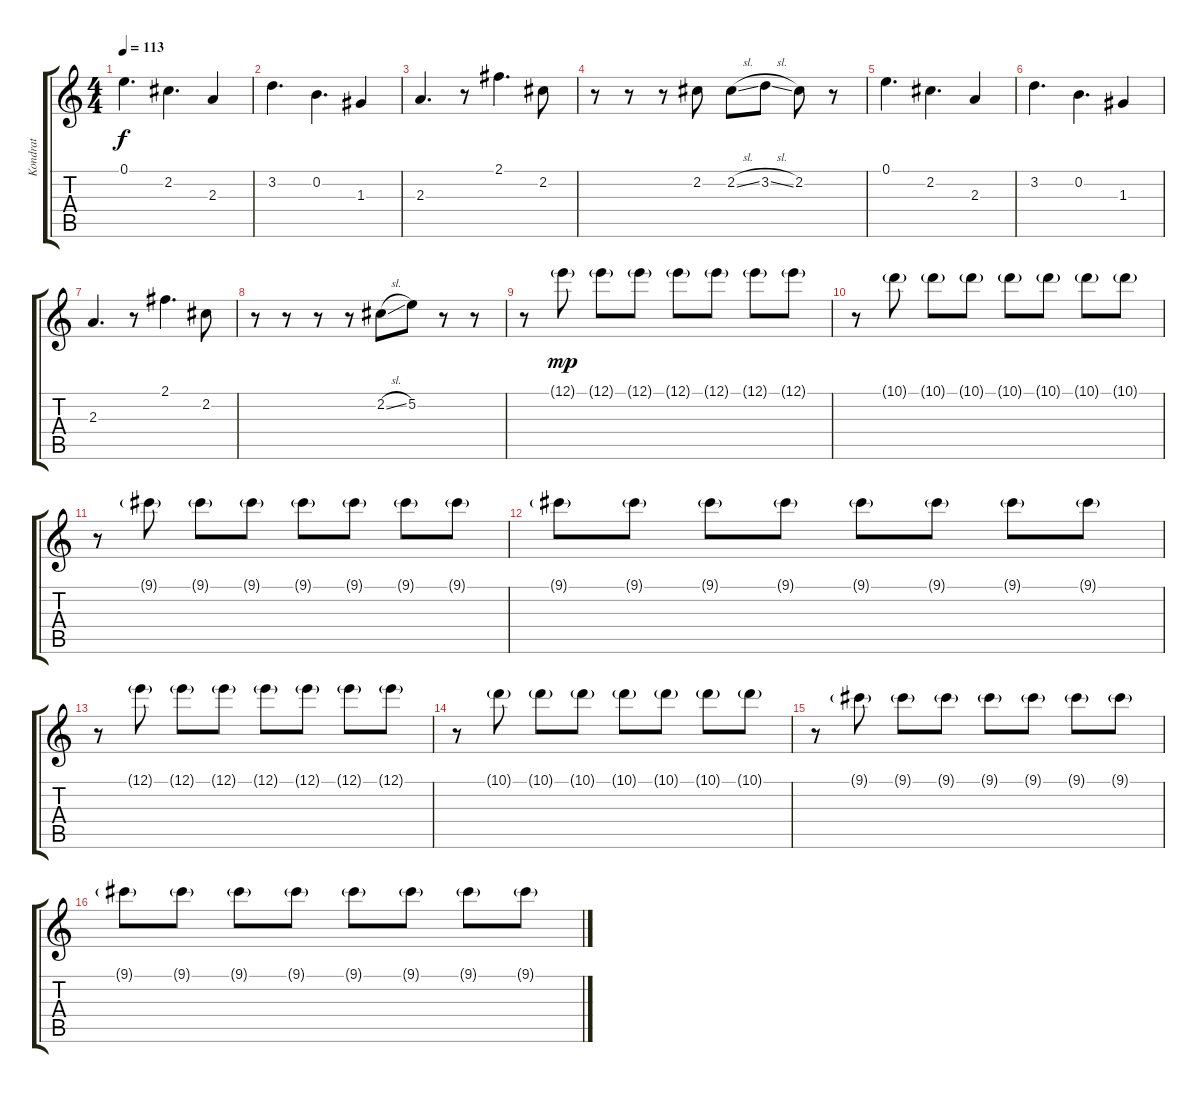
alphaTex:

\track ("Kondrat" "Kondrat") {instrument acousticguitarsteel}
\staff {score tabs}
\tuning (E4 B3 G3 D3 A2 E2) {hide}
\ts (4 4)
\tempo 113
\clef g2
\ks c
0.1.4{d dy f} 2.2.4{d} 2.3.4 |
3.2.4{d} 0.2.4{d} 1.3.4 |
2.3.4{d} r.8 2.1.4{d} 2.2.8 |
r.8 r.8 r.8 2.2.8 2.2{sl}.8 3.2{sl}.8 2.2.8 r.8 |
0.1.4{d} 2.2.4{d} 2.3.4 |
3.2.4{d} 0.2.4{d} 1.3.4 |
2.3.4{d} r.8 2.1.4{d} 2.2.8 |
r.8 r.8 r.8 r.8 2.2{sl}.8 5.2.8 r.8 r.8 |
r.8 12.1{g}.8{dy mp} 12.1{g}.8 12.1{g}.8 12.1{g}.8 12.1{g}.8 12.1{g}.8 12.1{g}.8 |
r.8 10.1{g}.8 10.1{g}.8 10.1{g}.8 10.1{g}.8 10.1{g}.8 10.1{g}.8 10.1{g}.8 |
r.8 9.1{g}.8 9.1{g}.8 9.1{g}.8 9.1{g}.8 9.1{g}.8 9.1{g}.8 9.1{g}.8 |
9.1{g}.8 9.1{g}.8 9.1{g}.8 9.1{g}.8 9.1{g}.8 9.1{g}.8 9.1{g}.8 9.1{g}.8 |
r.8 12.1{g}.8 12.1{g}.8 12.1{g}.8 12.1{g}.8 12.1{g}.8 12.1{g}.8 12.1{g}.8 |
r.8 10.1{g}.8 10.1{g}.8 10.1{g}.8 10.1{g}.8 10.1{g}.8 10.1{g}.8 10.1{g}.8 |
r.8 9.1{g}.8 9.1{g}.8 9.1{g}.8 9.1{g}.8 9.1{g}.8 9.1{g}.8 9.1{g}.8 |
9.1{g}.8 9.1{g}.8 9.1{g}.8 9.1{g}.8 9.1{g}.8 9.1{g}.8 9.1{g}.8 9.1{g}.8
